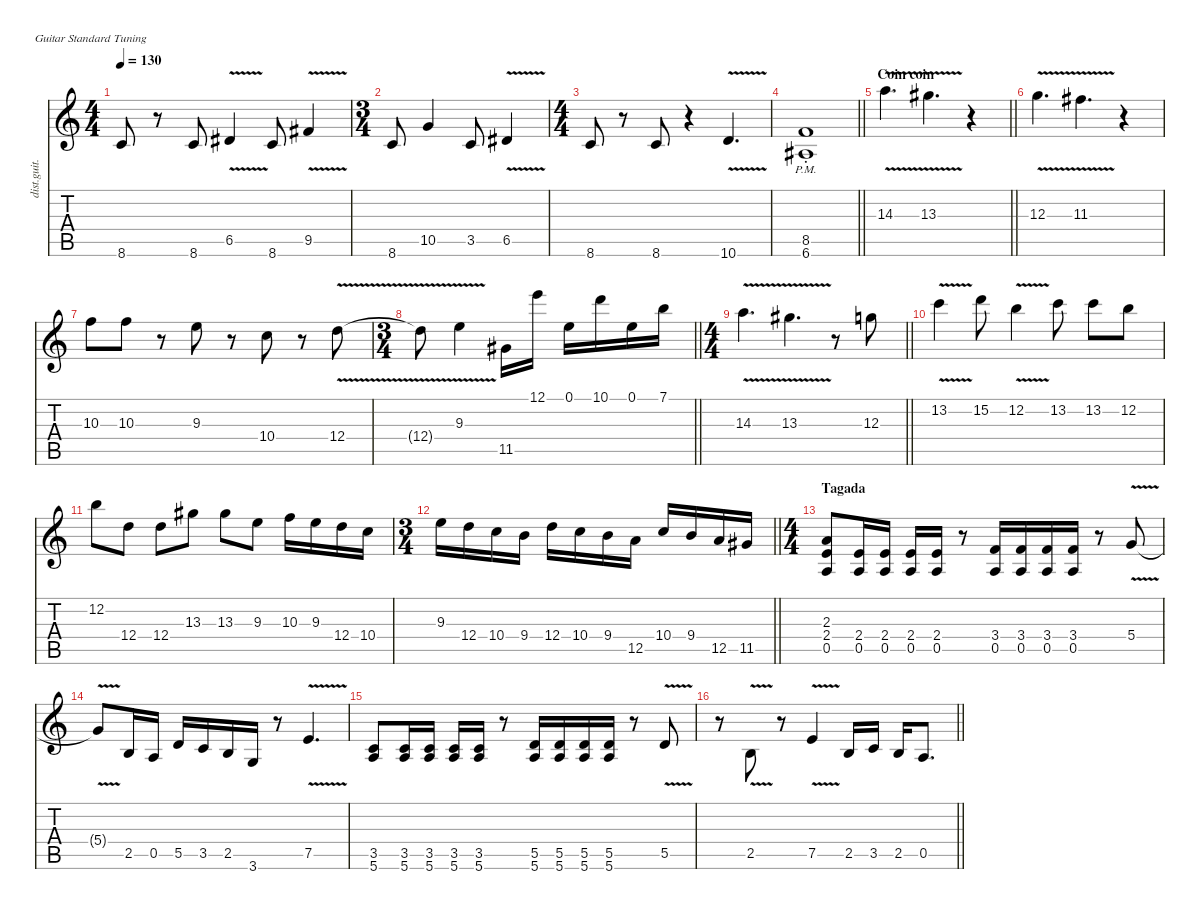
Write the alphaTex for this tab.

\defaultSystemsLayout 4
\hideDynamics
\bracketExtendMode nobrackets
\otherSystemsTrackNameOrientation horizontal
\track ("Hichem" "dist.guit.") {instrument distortionguitar}
\staff {score tabs}
\tuning (E4 B3 G3 D3 A2 E2)
\ts (4 4)
\tempo 130
\clef g2
\ks c
8.6.8{dy f beam Up} r.8{beam Up} 8.6.8{beam Up} 6.5{v acc #}.4{beam Up} 8.6.8{beam Up} 9.5{v acc #}.4{beam Up} |
\ts (3 4)
\beaming (8 2 2 2 2)
8.6.8{beam Up} 10.5.4{beam Up} 3.5.8{beam Up} 6.5{v acc #}.4{beam Up} |
\ts (4 4)
\beaming (8 2 2 2 2)
8.6.8{beam Up} r.8{beam Up} 8.6.8{beam Up} r.4{beam Up} 10.6{v}.4{d beam Up} |
\barLineRight lightlight
(8.5{pm st} 6.6{pm acc #}).1{beam Up} |
\section ("" "Coin coin")
\barLineRight lightlight
14.3{v}.4{d beam Down} 13.3{v acc #}.4{d beam Down} r.4{beam Down} |
12.3{v}.4{d beam Down} 11.3{v acc #}.4{d beam Down} r.4{beam Down} |
10.3.8{beam Down} 10.3.8{dy mf beam Down} r.8{beam Down} 9.3.8{dy f beam Down} r.8{beam Down} 10.4.8{beam Down} r.8{beam Down} 12.4{v}.8{beam Down} |
\ts (3 4)
\beaming (8 2 2 2)
\barLineRight lightlight
12.4{v t}.8{beam Down} 9.3{v}.4{beam Down} 11.5{acc #}.16{beam Down} 12.1.16{beam Down} 0.1.16{beam Down} 10.1.16{beam Down} 0.1.16{beam Down} 7.1.16{beam Down} |
\ts (4 4)
\beaming (8 2 2 2 2)
\barLineRight lightlight
14.3{v}.4{d beam Down} 13.3{v acc #}.4{d beam Down} r.8{beam Down} 12.3.8{beam Down} |
13.2{v}.4{beam Down} 15.2.8{beam Down} 12.2{v}.4{beam Down} 13.2.8{beam Down} 13.2.8{beam Down} 12.2.8{beam Down} |
12.2.8{beam Down} 12.4.8{beam Down} 12.4.8{beam Down} 13.3{acc #}.8{beam Down} 13.3{acc #}.8{beam Down} 9.3.8{beam Down} 10.3.16{beam Down} 9.3.16{beam Down} 12.4.16{beam Down} 10.4.16{beam Down} |
\ts (3 4)
\beaming (8 2 2 2)
\barLineRight lightlight
9.3.16{beam Down} 12.4.16{beam Down} 10.4.16{beam Down} 9.4.16{beam Down} 12.4.16{beam Down} 10.4.16{beam Down} 9.4.16{beam Down} 12.5.16{beam Down} 10.4.16{beam Up} 9.4.16{beam Up} 12.5.16{beam Up} 11.5{acc #}.16{beam Up} |
\ts (4 4)
\beaming (8 2 2 2 2)
\section ("" "Tagada")
(2.3 2.4 0.5).8{beam Up} (2.4 0.5).16{beam Up} (2.4 0.5).16{beam Up} (2.4 0.5).16{beam Up} (2.4 0.5).16{beam Up} r.8{beam Up} (3.4 0.5).16{beam Up} (3.4 0.5).16{beam Up} (3.4 0.5).16{beam Up} (3.4 0.5).16{beam Up} r.8{beam Up} 5.4{v}.8{beam Up} |
5.4{v t}.8{beam Up} 2.5.16{beam Up} 0.5.16{beam Up} 5.5.16{beam Up} 3.5.16{beam Up} 2.5.16{beam Up} 3.6.16{beam Up} r.8{beam Up} 7.5{v}.4{d beam Up} |
(3.5 5.6).8{beam Up} (3.5 5.6).16{beam Up} (3.5 5.6).16{beam Up} (3.5 5.6).16{beam Up} (3.5 5.6).16{beam Up} r.8{beam Up} (5.5 5.6).16{beam Up} (5.5 5.6).16{beam Up} (5.5 5.6).16{beam Up} (5.5 5.6).16{beam Up} r.8{beam Up} 5.5{v}.8{beam Up} |
\barLineRight lightlight
r.8{beam Down} 2.5{v}.8{beam Up} r.8{beam Up} 7.5{v}.4{beam Up} 2.5.16{beam Up} 3.5.16{beam Up} 2.5.16{beam Up} 0.5.8{d beam Up}
